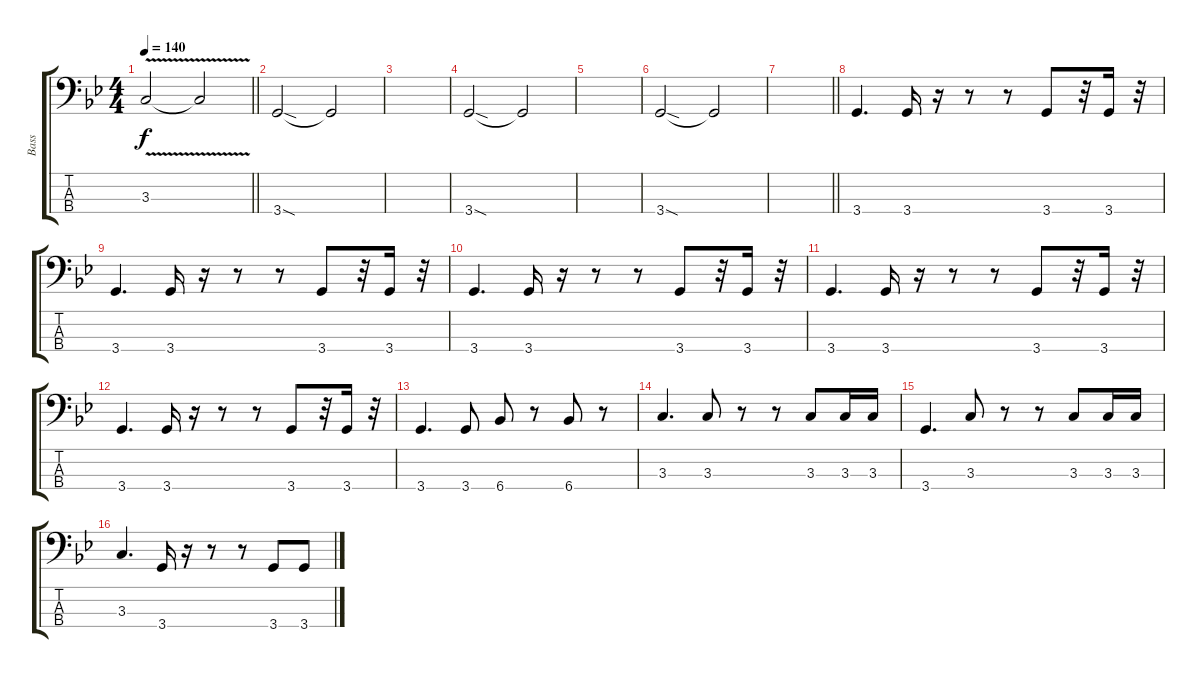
\track ("Bass" "Bass") {instrument electricbassfinger}
\staff {score tabs}
\tuning (G2 D2 A1 E1) {hide}
\ts (4 4)
\tempo 140
\clef f4
\barLineRight lightlight
\ks bb
3.3{v}.2{dy f} 3.3{t}.2 |
3.4{sod}.2 3.4{t}.2 |
|
3.4{sod}.2 3.4{t}.2 |
|
3.4{sod}.2 3.4{t}.2 |
\barLineRight lightlight
|
3.4.4{d} 3.4.16 r.16 r.8 r.8 3.4.8 r.32 3.4.16 r.32 |
3.4.4{d} 3.4.16 r.16 r.8 r.8 3.4.8 r.32 3.4.16 r.32 |
3.4.4{d} 3.4.16 r.16 r.8 r.8 3.4.8 r.32 3.4.16 r.32 |
3.4.4{d} 3.4.16 r.16 r.8 r.8 3.4.8 r.32 3.4.16 r.32 |
3.4.4{d} 3.4.16 r.16 r.8 r.8 3.4.8 r.32 3.4.16 r.32 |
3.4.4{d} 3.4.8 6.4.8 r.8 6.4.8 r.8 |
3.3.4{d} 3.3.8 r.8 r.8 3.3.8 3.3.16 3.3.16 |
3.4.4{d} 3.3.8 r.8 r.8 3.3.8 3.3.16 3.3.16 |
3.3.4{d} 3.4.16 r.16 r.8 r.8 3.4.8 3.4.8
